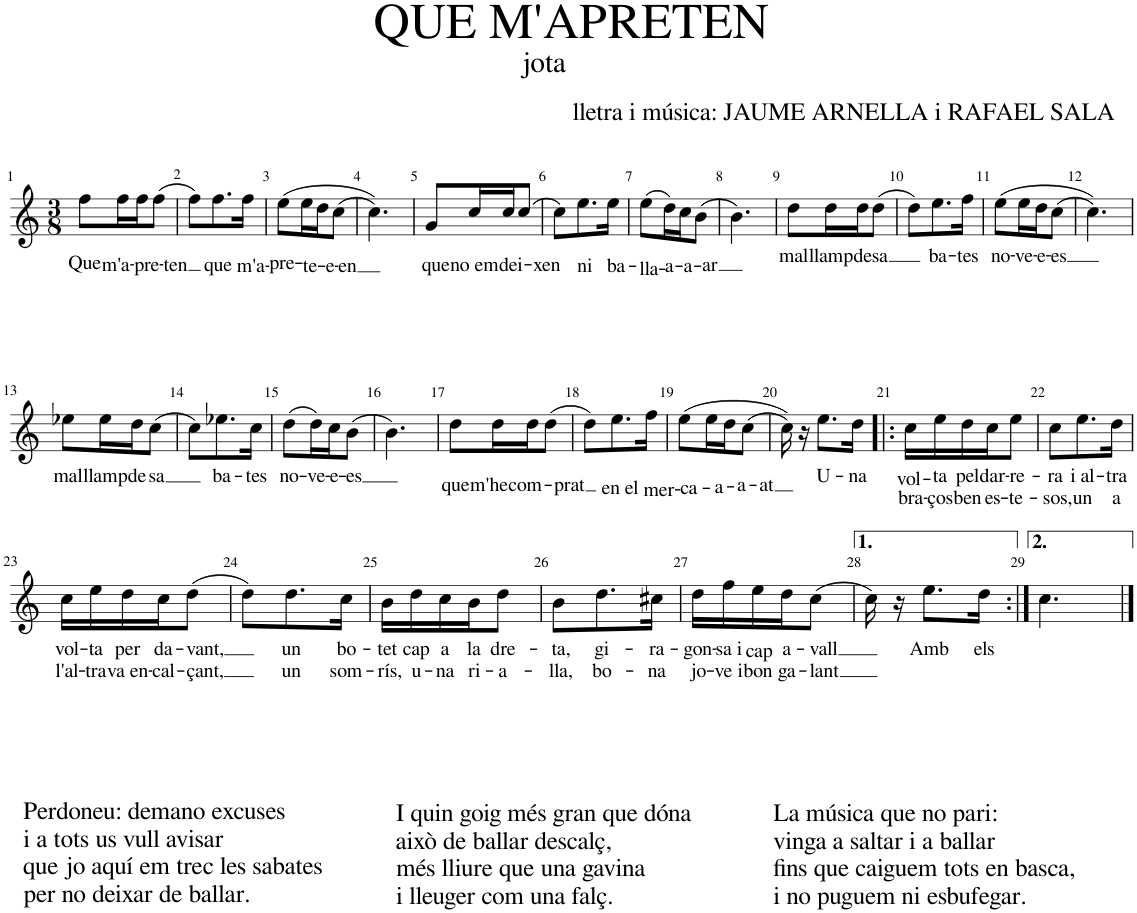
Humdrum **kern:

**kern	**text	**text
*part1	*part1	*part1
*staff1	*staff1	*staff1
*I"Piano	*	*
*I'Pno.	*	*
*clefG2	*	*
*k[]	*	*
*M3/8	*	*
=1	=1	=1
!	!LO:LY:b	!
8ff\L	Que	.
!	!LO:LY:b	!
16ff\L	m'a-	.
!	!LO:LY:b	!
16ff\J	-pre-	.
!	!LO:LY:b	!
(8ff\J	-ten	.
=2	=2	=2
8ff\L)	.	.
!	!LO:LY:b	!
8.ff\	que	.
!	!LO:LY:b	!
16ff\Jk	m'a-	.
=3	=3	=3
!	!LO:LY:b	!
(8ee\L	-pre-	.
!	!LO:LY:b	!
16ee\L	-te-	.
!	!LO:LY:b	!
16dd\J	-e-	.
!	!LO:LY:b	!
(8cc\J	-en	.
=4	=4	=4
4.cc\))	.	.
=5	=5	=5
!	!LO:LY:b	!
8g/L	que	.
!	!LO:LY:b	!
16cc/L	no em	.
!	!LO:LY:b	!
16cc/J	dei-	.
!	!LO:LY:b	!
(8cc/J	-xen	.
=6	=6	=6
8cc\L)	.	.
!	!LO:LY:b	!
8.ee\	ni	.
!	!LO:LY:b	!
16ee\Jk	ba-	.
=7	=7	=7
!	!LO:LY:b	!
(8ee\L	-lla-	.
!	!LO:LY:b	!
16dd\L)	-a-	.
!	!LO:LY:b	!
16cc\J	-a-	.
!	!LO:LY:b	!
(8b\J	-ar	.
=8	=8	=8
4.b\)	.	.
=9	=9	=9
!	!LO:LY:b	!
8dd\L	mal	.
!	!LO:LY:b	!
16dd\L	llamp	.
!	!LO:LY:b	!
16dd\J	de	.
!	!LO:LY:b	!
(8dd\J	-sa	.
=10	=10	=10
8dd\L)	.	.
!	!LO:LY:b	!
8.ee\	ba-	.
!	!LO:LY:b	!
16ff\Jk	-tes	.
=11	=11	=11
!	!LO:LY:b	!
(8ee\L	no-	.
!	!LO:LY:b	!
16ee\L	-ve-	.
!	!LO:LY:b	!
16dd\J	-e-	.
!	!LO:LY:b	!
(8cc\J	-es	.
=12	=12	=12
4.cc\))	.	.
!!LO:LB:g=z
=13	=13	=13
!	!LO:LY:b	!
8ee-X\L	mal	.
!	!LO:LY:b	!
16ee-\L	llamp	.
!	!LO:LY:b	!
16dd\J	de	.
!	!LO:LY:b	!
(8cc\J	-sa	.
=14	=14	=14
8cc\L)	.	.
!	!LO:LY:b	!
8.ee-X\	ba-	.
!	!LO:LY:b	!
16cc\Jk	-tes	.
=15	=15	=15
!	!LO:LY:b	!
(8dd\L	no-	.
!	!LO:LY:b	!
16dd\L)	-ve-	.
!	!LO:LY:b	!
16cc\J	-e-	.
!	!LO:LY:b	!
(8b\J	-es	.
=16	=16	=16
4.b\)	.	.
=17	=17	=17
!	!LO:LY:b	!
8dd\L	que	.
!	!LO:LY:b	!
16dd\L	m'he	.
!	!LO:LY:b	!
16dd\J	com-	.
!	!LO:LY:b	!
(8dd\J	-prat	.
=18	=18	=18
8dd\L)	.	.
!	!LO:LY:b	!
8.ee\	en el	.
!	!LO:LY:b	!
16ff\Jk	mer-	.
=19	=19	=19
!	!LO:LY:b	!
(8ee\L	-ca-	.
!	!LO:LY:b	!
16ee\L	-a-	.
!	!LO:LY:b	!
16dd\J	-a-	.
!	!LO:LY:b	!
(8cc\J	-at	.
=20	=20	=20
16cc\))	.	.
16r	.	.
!	!LO:LY:b	!
8.ee\L	U-	.
!	!LO:LY:b	!
16dd\Jk	-na	.
=21!|:	=21!|:	=21!|:
!	!LO:LY:b	!LO:LY:b
16cc\LL	vol-	bra-
!	!LO:LY:b	!LO:LY:b
16ee\	-ta	-ços
!	!LO:LY:b	!LO:LY:b
16dd\	pel	ben
!	!LO:LY:b	!LO:LY:b
16cc\J	dar-	es-
!	!LO:LY:b	!LO:LY:b
8ee\J	-re-	-te-
=22	=22	=22
!	!LO:LY:b	!LO:LY:b
8cc\L	-ra	-sos,
!	!LO:LY:b	!LO:LY:b
8.ee\	i al-	un
!	!LO:LY:b	!LO:LY:b
16dd\Jk	-tra	a
!!LO:LB:g=z
=23	=23	=23
!	!LO:LY:b	!LO:LY:b
16cc\LL	vol-	l'al-
!	!LO:LY:b	!LO:LY:b
16ee\	-ta	-tra
!	!LO:LY:b	!LO:LY:b
16dd\	per	va en-
!	!LO:LY:b	!LO:LY:b
16cc\J	da-	-cal-
!	!LO:LY:b	!LO:LY:b
(8dd\J	-vant,	-çant,
=24	=24	=24
8dd\L)	.	.
!	!LO:LY:b	!LO:LY:b
8.dd\	un	un
!	!LO:LY:b	!LO:LY:b
16cc\Jk	bo-	som-
=25	=25	=25
!	!LO:LY:b	!LO:LY:b
16b\LL	-tet	-rís,
!	!LO:LY:b	!LO:LY:b
16dd\	cap	u-
!	!LO:LY:b	!LO:LY:b
16cc\	a	-na
!	!LO:LY:b	!LO:LY:b
16b\J	la	ri-
!	!LO:LY:b	!LO:LY:b
8dd\J	dre-	-a-
=26	=26	=26
!	!LO:LY:b	!LO:LY:b
8b\L	-ta,	-lla,
!	!LO:LY:b	!LO:LY:b
8.dd\	gi-	bo-
!	!LO:LY:b	!LO:LY:b
16cc#X\Jk	-ra-	-na
=27	=27	=27
!	!LO:LY:b	!LO:LY:b
16dd\LL	-gon-	jo-
!	!LO:LY:b	!LO:LY:b
16ff\	-sa i	-ve i
!	!LO:LY:b	!LO:LY:b
16ee\	cap	bon
!	!LO:LY:b	!LO:LY:b
16dd\J	a-	ga-
!	!LO:LY:b	!LO:LY:b
(8cc\J	-vall	-lant
=28	=28	=28
16cc\)	.	.
16r	.	.
!	!LO:LY:b	!
8.ee\L	Amb	.
!	!LO:LY:b	!
16dd\Jk	els	.
=29:|!	=29:|!	=29:|!
4.cc\	.	.
==	==	==
*-	*-	*-
